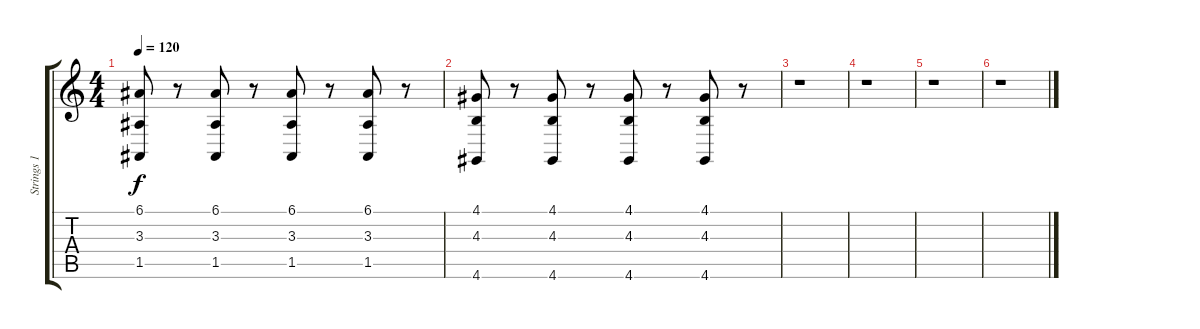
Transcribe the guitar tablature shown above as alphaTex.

\track ("Strings 1" "Strings 1") {instrument tremolostrings}
\staff {score tabs}
\tuning (E4 B3 G3 D3 A2 E2) {hide}
\ts (4 4)
\tempo 120
\clef g2
\ks c
(6.1 3.3 1.5).8{dy f balance 0} r.8 (6.1 3.3 1.5).8 r.8 (6.1 3.3 1.5).8{balance 16} r.8 (6.1 3.3 1.5).8 r.8 |
(4.1 4.3 4.6).8{balance 0} r.8 (4.1 4.3 4.6).8 r.8 (4.1 4.3 4.6).8{balance 16} r.8 (4.1 4.3 4.6).8 r.8 |
r.1 |
r.1 |
r.1 |
r.1
